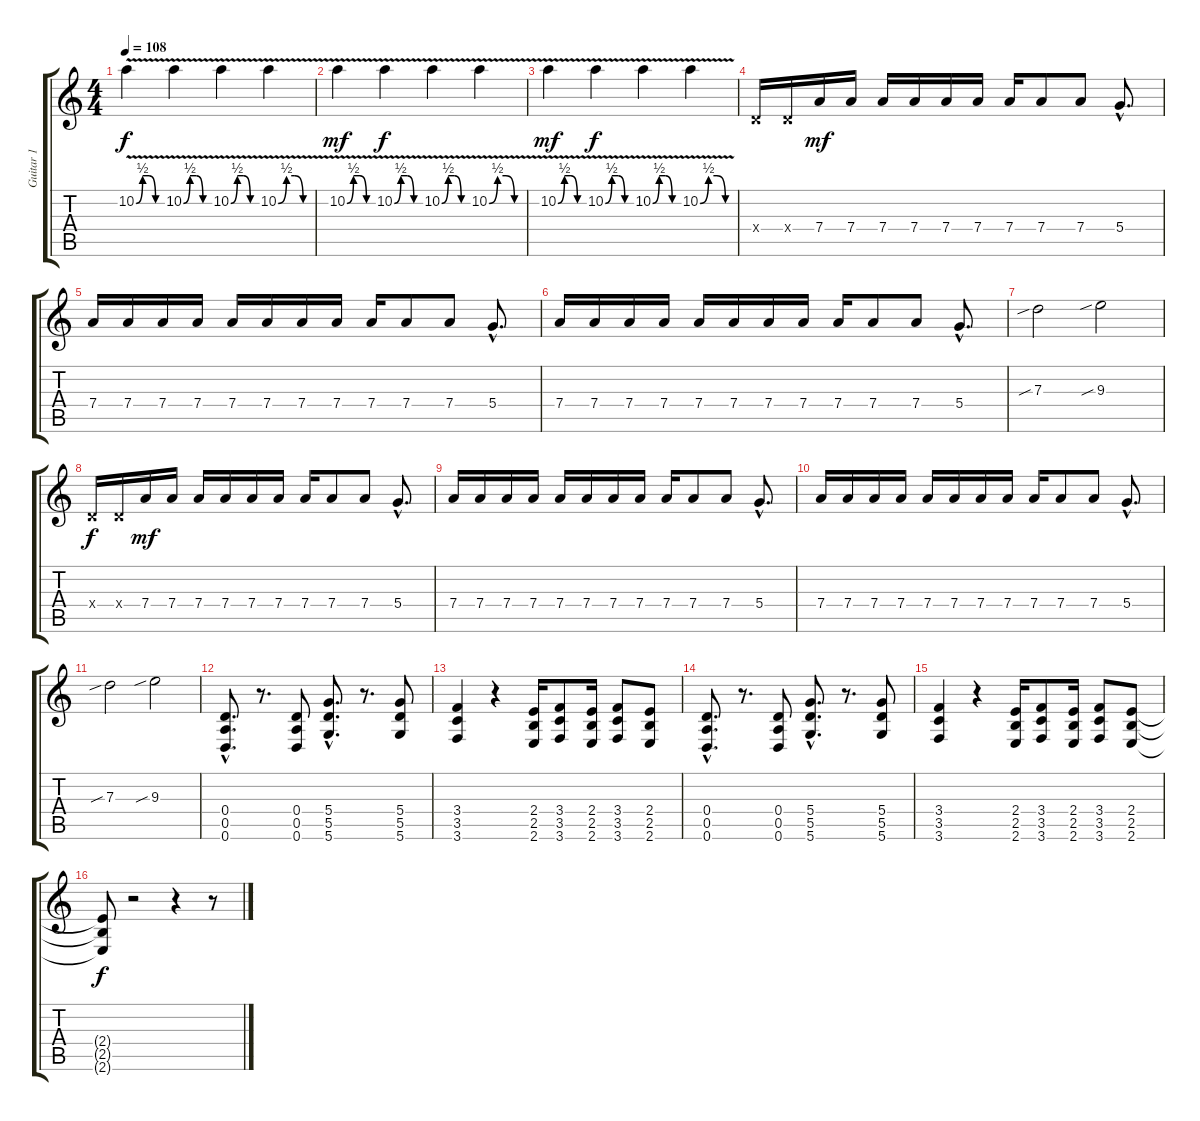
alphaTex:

\track ("Guitar 1" "Guitar 1") {instrument overdrivenguitar}
\staff {score tabs}
\tuning (E4 B3 G3 D3 A2 D2) {hide}
\ts (4 4)
\tempo 108
\clef g2
\ks c
10.2{be (custom 0 0 15 2 30 2 45 0 60 0) v}.4{dy f} 10.2{be (custom 0 0 15 2 30 2 45 0 60 0) v}.4 10.2{be (custom 0 0 15 2 30 2 45 0 60 0) v}.4 10.2{be (custom 0 0 15 2 30 2 45 0 60 0) v}.4 |
10.2{be (custom 0 0 15 2 30 2 45 0 60 0) v}.4{dy mf} 10.2{be (custom 0 0 15 2 30 2 45 0 60 0) v}.4{dy f} 10.2{be (custom 0 0 15 2 30 2 45 0 60 0) v}.4 10.2{be (custom 0 0 15 2 30 2 45 0 60 0) v}.4 |
10.2{be (custom 0 0 15 2 30 2 45 0 60 0) v}.4{dy mf} 10.2{be (custom 0 0 15 2 30 2 45 0 60 0) v}.4{dy f} 10.2{be (custom 0 0 15 2 30 2 45 0 60 0) v}.4 10.2{be (custom 0 0 15 2 30 2 45 0 60 0) v}.4 |
0.4{x}.16 0.4{x}.16 7.4.16{dy mf} 7.4.16 7.4.16 7.4.16 7.4.16 7.4.16 7.4.16 7.4.8 7.4.8 5.4{hac}.8{d} |
7.4.16 7.4.16 7.4.16 7.4.16 7.4.16 7.4.16 7.4.16 7.4.16 7.4.16 7.4.8 7.4.8 5.4{hac}.8{d} |
7.4.16 7.4.16 7.4.16 7.4.16 7.4.16 7.4.16 7.4.16 7.4.16 7.4.16 7.4.8 7.4.8 5.4{hac}.8{d} |
7.3{sib}.2 9.3{sib}.2 |
0.4{x}.16{dy f} 0.4{x}.16 7.4.16{dy mf} 7.4.16 7.4.16 7.4.16 7.4.16 7.4.16 7.4.16 7.4.8 7.4.8 5.4{hac}.8{d} |
7.4.16 7.4.16 7.4.16 7.4.16 7.4.16 7.4.16 7.4.16 7.4.16 7.4.16 7.4.8 7.4.8 5.4{hac}.8{d} |
7.4.16 7.4.16 7.4.16 7.4.16 7.4.16 7.4.16 7.4.16 7.4.16 7.4.16 7.4.8 7.4.8 5.4{hac}.8{d} |
7.3{sib}.2 9.3{sib}.2 |
(0.4{hac} 0.5{hac} 0.6{hac}).8{d} r.8{d} (0.4 0.5 0.6).8 (5.4{hac} 5.5{hac} 5.6{hac}).8{d} r.8{d} (5.4 5.5 5.6).8 |
(3.4 3.5 3.6).4 r.4 (2.4 2.5 2.6).16 (3.4 3.5 3.6).8 (2.4 2.5 2.6).16 (3.4 3.5 3.6).8 (2.4 2.5 2.6).8 |
(0.4{hac} 0.5{hac} 0.6{hac}).8{d} r.8{d} (0.4 0.5 0.6).8 (5.4{hac} 5.5{hac} 5.6{hac}).8{d} r.8{d} (5.4 5.5 5.6).8 |
(3.4 3.5 3.6).4 r.4 (2.4 2.5 2.6).16 (3.4 3.5 3.6).8 (2.4 2.5 2.6).16 (3.4 3.5 3.6).8 (2.4 2.5 2.6).8 |
(2.4{t} 2.5{t} 2.6{t}).8{dy f} r.2 r.4 r.8
